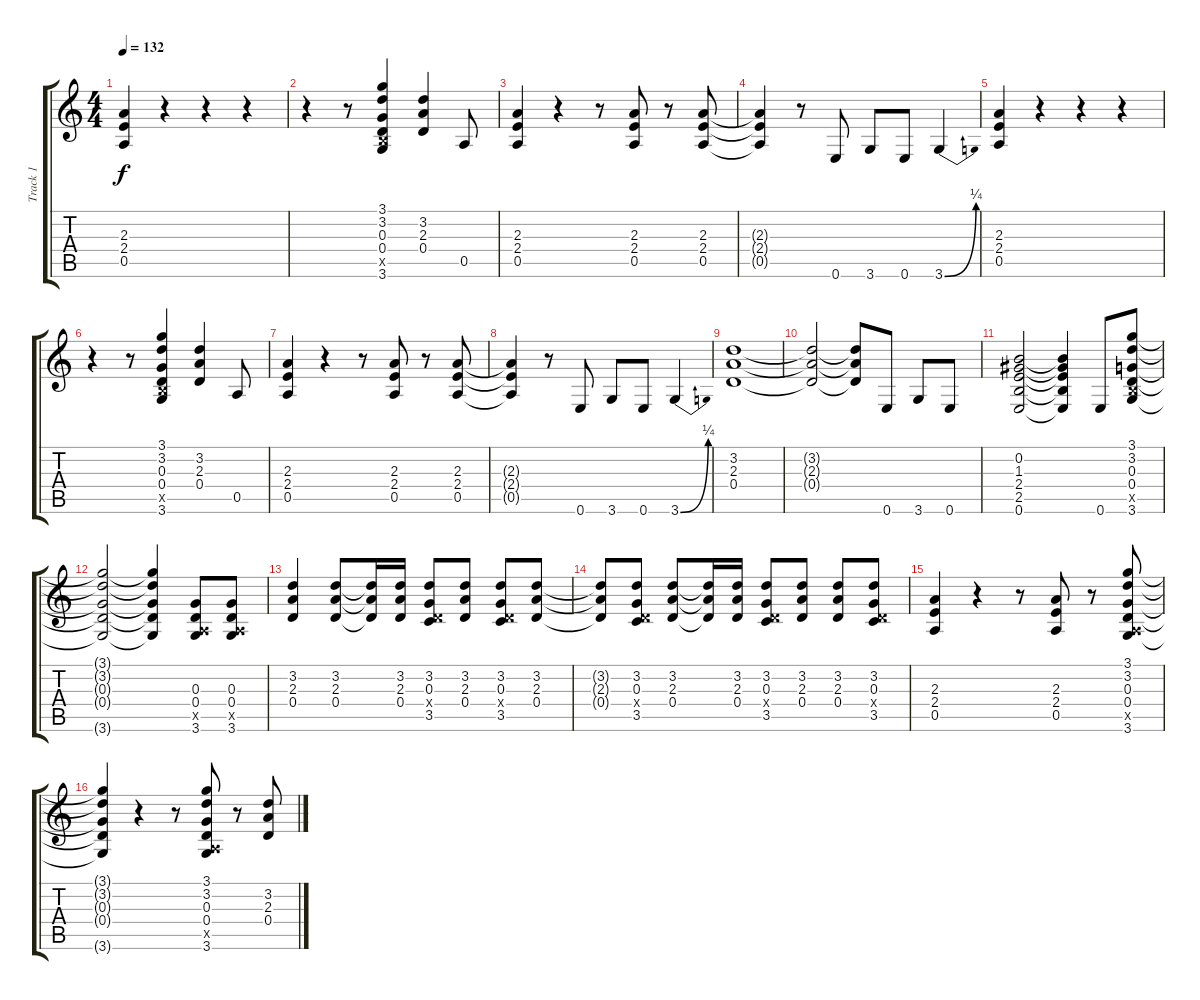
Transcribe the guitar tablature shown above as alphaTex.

\track ("Track 1" "Track 1") {instrument distortionguitar}
\staff {score tabs}
\tuning (E4 B3 G3 D3 A2 E2) {hide}
\ts (4 4)
\tempo 132
\clef g2
\ks c
(2.3 2.4 0.5).4{dy f} r.4 r.4 r.4 |
r.4 r.8 (3.1 3.2 0.3 0.4 2.5{x} 3.6).4 (3.2 2.3 0.4).4 0.5.8 |
(2.3 2.4 0.5).4 r.4 r.8 (2.3 2.4 0.5).8 r.8 (2.3 2.4 0.5).8 |
(2.3{t} 2.4{t} 0.5{t}).4 r.8 0.6.8 3.6.8 0.6.8 3.6{be (bend 0 0 60 1)}.4 |
(2.3 2.4 0.5).4 r.4 r.4 r.4 |
r.4 r.8 (3.1 3.2 0.3 0.4 2.5{x} 3.6).4 (3.2 2.3 0.4).4 0.5.8 |
(2.3 2.4 0.5).4 r.4 r.8 (2.3 2.4 0.5).8 r.8 (2.3 2.4 0.5).8 |
(2.3{t} 2.4{t} 0.5{t}).4 r.8 0.6.8 3.6.8 0.6.8 3.6{be (bend 0 0 60 1)}.4 |
(3.2 2.3 0.4).1 |
(3.2{t} 2.3{t} 0.4{t}).2 (3.2{t} 2.3{t} 0.4{t}).8 0.6.8 3.6.8 0.6.8 |
(0.2 1.3 2.4 2.5 0.6).2 (0.2{t} 1.3{t} 2.4{t} 2.5{t} 0.6{t}).4 0.6.8 (3.1 3.2 0.3 0.4 2.5{x} 3.6).8 |
(3.1{t} 3.2{t} 0.3{t} 0.4{t} 3.6{t}).2 (3.1{t} 3.2{t} 0.3{t} 0.4{t} 3.6{t}).4 (0.3 0.4 0.5{x} 3.6).8 (0.3 0.4 0.5{x} 3.6).8 |
(3.2 2.3 0.4).4 (3.2 2.3 0.4).8 (3.2{t} 2.3{t} 0.4{t}).16 (3.2 2.3 0.4).16 (3.2 0.3 0.4{x} 3.5).8 (3.2 2.3 0.4).8 (3.2 0.3 0.4{x} 3.5).8 (3.2 2.3 0.4).8 |
(3.2{t} 2.3{t} 0.4{t}).8 (3.2 0.3 0.4{x} 3.5).8 (3.2 2.3 0.4).8 (3.2{t} 2.3{t} 0.4{t}).16 (3.2 2.3 0.4).16 (3.2 0.3 0.4{x} 3.5).8 (3.2 2.3 0.4).8 (3.2 2.3 0.4).8 (3.2 0.3 0.4{x} 3.5).8 |
(2.3 2.4 0.5).4 r.4 r.8 (2.3 2.4 0.5).8 r.8 (3.1 3.2 0.3 0.4 0.5{x} 3.6).8 |
(3.1{t} 3.2{t} 0.3{t} 0.4{t} 3.6{t}).4 r.4 r.8 (3.1 3.2 0.3 0.4 0.5{x} 3.6).8 r.8 (3.2 2.3 0.4).8
